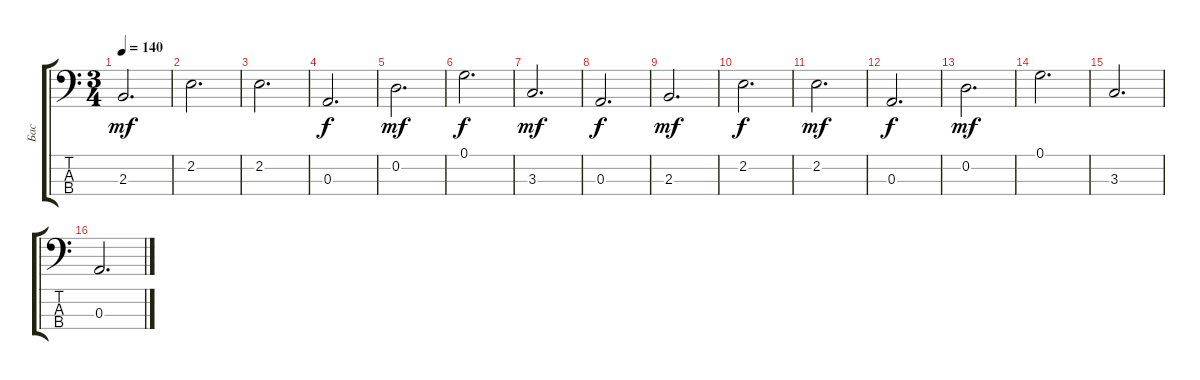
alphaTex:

\track ("Бас" "Бас") {instrument acousticbass}
\staff {score tabs}
\tuning (G2 D2 A1 E1) {hide}
\ts (3 4)
\tempo 140
\clef f4
\ks c
2.3.2{d dy mf} |
2.2.2{d} |
2.2.2{d} |
0.3.2{d dy f} |
0.2.2{d dy mf} |
0.1.2{d dy f} |
3.3.2{d dy mf} |
0.3.2{d dy f} |
2.3.2{d dy mf} |
2.2.2{d dy f} |
2.2.2{d dy mf} |
0.3.2{d dy f} |
0.2.2{d dy mf} |
0.1.2{d} |
3.3.2{d} |
0.3.2{d}
